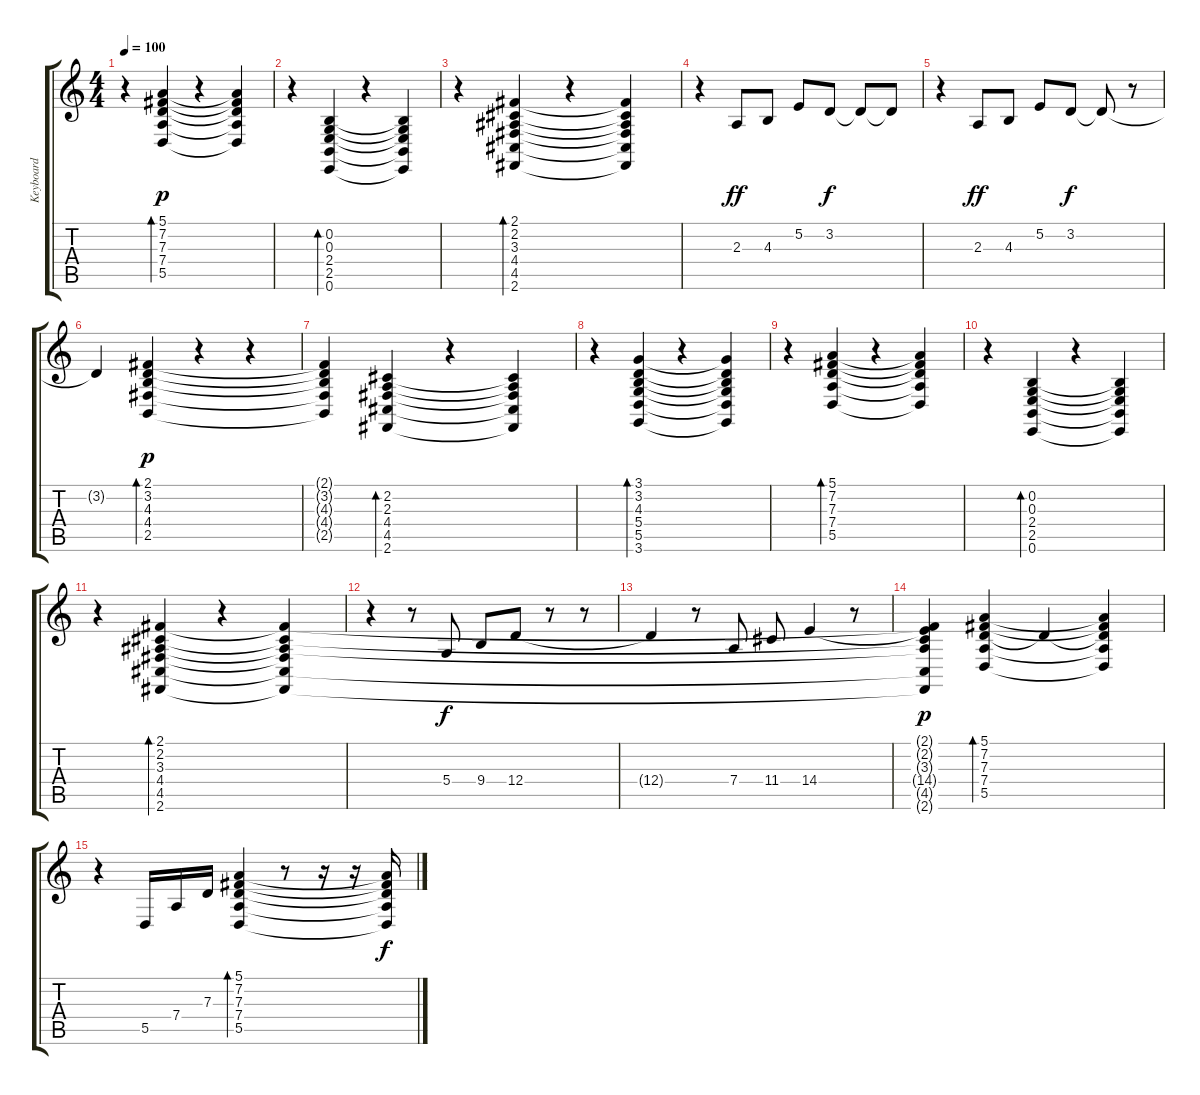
\track ("Keyboard " "Keyboard ") {instrument electricgrandpiano}
\staff {score tabs}
\tuning (E4 B3 G3 D3 A2 E2) {hide}
\ts (4 4)
\tempo 100
\clef g2
\ks c
r.4{dy p} (5.1 7.2 7.3 7.4 5.5).4{bd 120} r.4 (5.1{t} 7.2{t} 7.3{t} 7.4{t} 5.5{t}).4 |
r.4 (0.2 0.3 2.4 2.5 0.6).4{bd 120} r.4 (0.2{t} 0.3{t} 2.4{t} 2.5{t} 0.6{t}).4 |
r.4 (2.1 2.2 3.3 4.4 4.5 2.6).4{bd 120} r.4 (2.1{t} 2.2{t} 3.3{t} 4.4{t} 4.5{t} 2.6{t}).4 |
r.4 2.3.8{dy ff} 4.3.8 5.2.8 3.2.8{dy f} 3.2{t}.8 3.2{t}.8 |
r.4 2.3.8{dy ff} 4.3.8 5.2.8 3.2.8{dy f} 3.2{t}.8 r.8 |
3.2{t}.4 (2.1 3.2 4.3 4.4 2.5).4{bd 120 dy p} r.4 r.4 |
(2.1{t} 3.2{t} 4.3{t} 4.4{t} 2.5{t}).4 (2.2 2.3 4.4 4.5 2.6).4{bd 120} r.4 (2.2{t} 2.3{t} 4.4{t} 4.5{t} 2.6{t}).4 |
r.4 (3.1 3.2 4.3 5.4 5.5 3.6).4{bd 120} r.4 (3.1{t} 3.2{t} 4.3{t} 5.4{t} 5.5{t} 3.6{t}).4 |
r.4 (5.1 7.2 7.3 7.4 5.5).4{bd 120} r.4 (5.1{t} 7.2{t} 7.3{t} 7.4{t} 5.5{t}).4 |
r.4 (0.2 0.3 2.4 2.5 0.6).4{bd 120} r.4 (0.2{t} 0.3{t} 2.4{t} 2.5{t} 0.6{t}).4 |
r.4 (2.1 2.2 3.3 4.4 4.5 2.6).4{bd 120} r.4 (2.1{t} 2.2{t} 3.3{t} 4.4{t} 4.5{t} 2.6{t}).4 |
r.4 r.8 5.4.8{dy f} 9.4.8 12.4.8 r.8 r.8 |
12.4{t}.4 r.8 7.4.8 11.4.8 14.4.4 r.8 |
(2.1{t} 2.2{t} 3.3{t} 14.4{t} 4.5{t} 2.6{t}).4{dy p} (5.1 7.2 7.3 7.4 5.5).4{bd 120} 7.3{t}.4 (5.1{t} 7.2{t} 7.3{t} 7.4{t} 5.5{t}).4 |
r.4 5.5.16 7.4.16 7.3.16 (5.1 7.2 7.3 7.4 5.5).4{bd 120} r.8 r.16 r.16 (5.1{t} 7.2{t} 7.3{t} 7.4{t} 5.5{t}).16{dy f}
